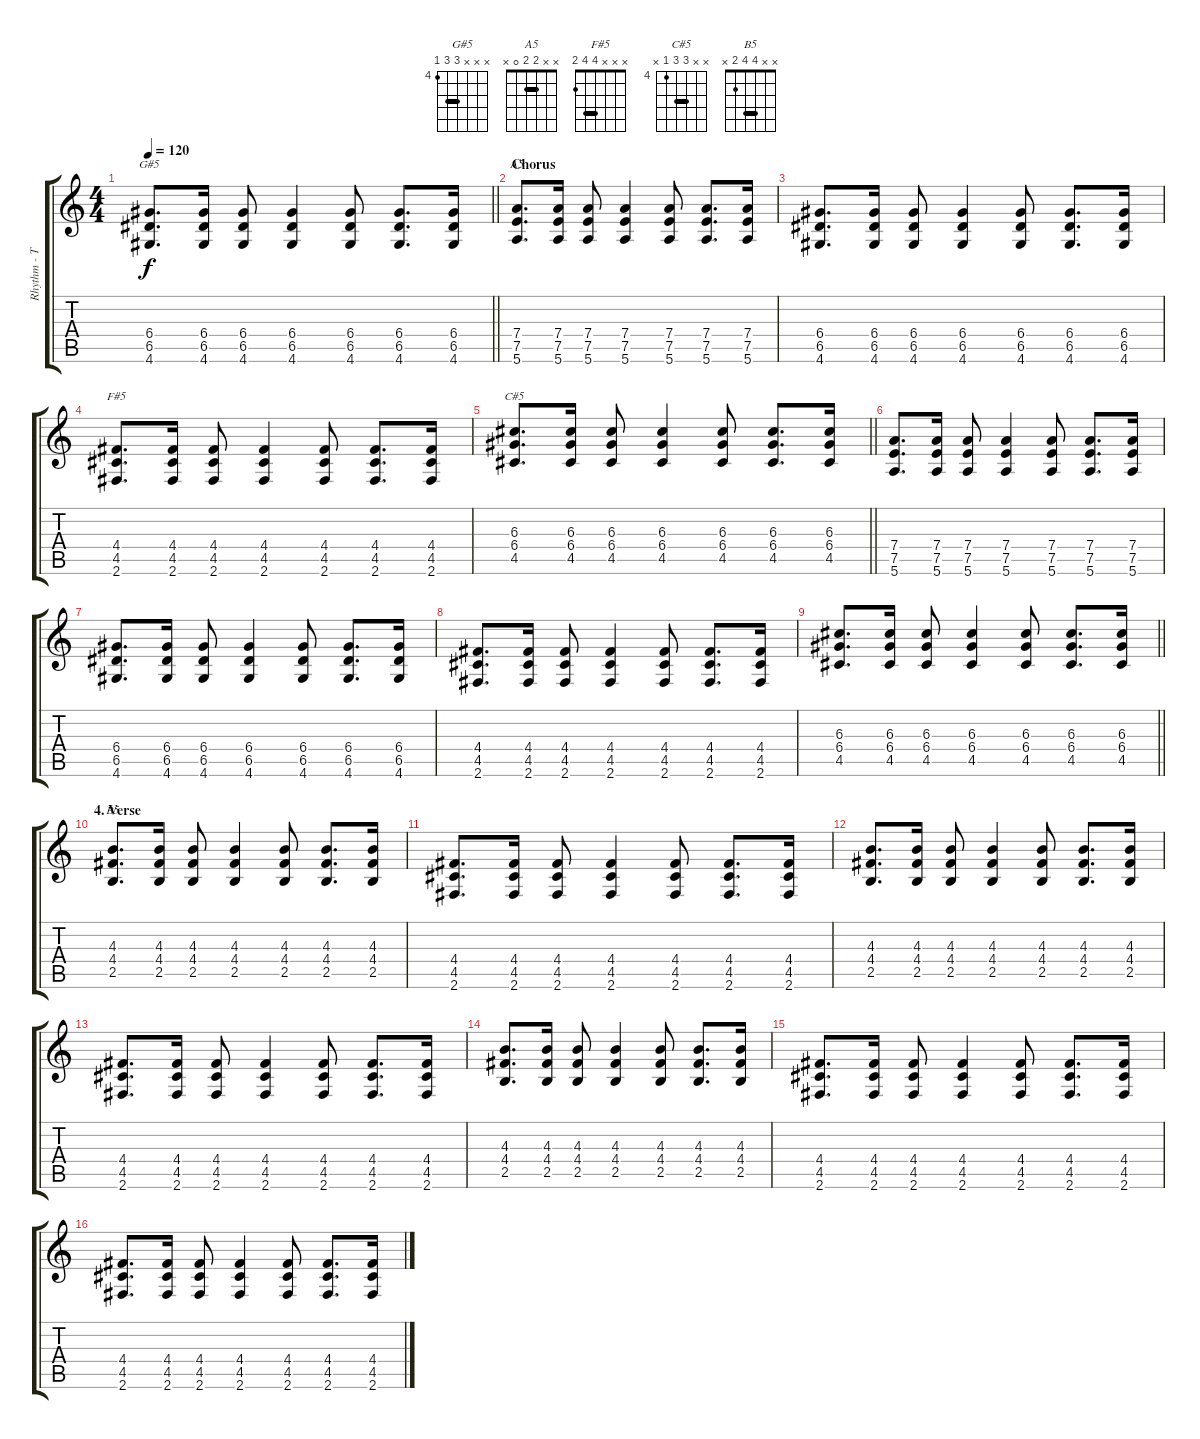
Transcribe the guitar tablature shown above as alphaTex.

\track ("Rhythm - Thomas Herrmann" "Rhythm - T") {instrument electricguitarclean}
\staff {score tabs}
\tuning (E4 B3 G3 D3 A2 E2) {hide}
\chord ("G#5" x x x 6 6 4) {firstfret 4 barre 6}
\chord ("A5" x x 2 2 0 x) {barre 2}
\chord ("F#5" x x x 4 4 2) {barre 4}
\chord ("C#5" x x 6 6 4 x) {firstfret 4 barre 6}
\chord ("B5" x x 4 4 2 x) {barre 4}
\ts (4 4)
\tempo 120
\clef g2
\barLineRight lightlight
\ks c
(6.4 6.5 4.6).8{d ch "G#5" dy f} (6.4 6.5 4.6).16 (6.4 6.5 4.6).8 (6.4 6.5 4.6).4 (6.4 6.5 4.6).8 (6.4 6.5 4.6).8{d} (6.4 6.5 4.6).16 |
\section ("" "Chorus")
(7.4 7.5 5.6).8{d ch "A5"} (7.4 7.5 5.6).16 (7.4 7.5 5.6).8 (7.4 7.5 5.6).4 (7.4 7.5 5.6).8 (7.4 7.5 5.6).8{d} (7.4 7.5 5.6).16 |
(6.4 6.5 4.6).8{d} (6.4 6.5 4.6).16 (6.4 6.5 4.6).8 (6.4 6.5 4.6).4 (6.4 6.5 4.6).8 (6.4 6.5 4.6).8{d} (6.4 6.5 4.6).16 |
(4.4 4.5 2.6).8{d ch "F#5"} (4.4 4.5 2.6).16 (4.4 4.5 2.6).8 (4.4 4.5 2.6).4 (4.4 4.5 2.6).8 (4.4 4.5 2.6).8{d} (4.4 4.5 2.6).16 |
\barLineRight lightlight
(6.3 6.4 4.5).8{d ch "C#5"} (6.3 6.4 4.5).16 (6.3 6.4 4.5).8 (6.3 6.4 4.5).4 (6.3 6.4 4.5).8 (6.3 6.4 4.5).8{d} (6.3 6.4 4.5).16 |
(7.4 7.5 5.6).8{d} (7.4 7.5 5.6).16 (7.4 7.5 5.6).8 (7.4 7.5 5.6).4 (7.4 7.5 5.6).8 (7.4 7.5 5.6).8{d} (7.4 7.5 5.6).16 |
(6.4 6.5 4.6).8{d} (6.4 6.5 4.6).16 (6.4 6.5 4.6).8 (6.4 6.5 4.6).4 (6.4 6.5 4.6).8 (6.4 6.5 4.6).8{d} (6.4 6.5 4.6).16 |
(4.4 4.5 2.6).8{d} (4.4 4.5 2.6).16 (4.4 4.5 2.6).8 (4.4 4.5 2.6).4 (4.4 4.5 2.6).8 (4.4 4.5 2.6).8{d} (4.4 4.5 2.6).16 |
\barLineRight lightlight
(6.3 6.4 4.5).8{d} (6.3 6.4 4.5).16 (6.3 6.4 4.5).8 (6.3 6.4 4.5).4 (6.3 6.4 4.5).8 (6.3 6.4 4.5).8{d} (6.3 6.4 4.5).16 |
\section ("" "4. Verse")
(4.3 4.4 2.5).8{d ch "B5"} (4.3 4.4 2.5).16 (4.3 4.4 2.5).8 (4.3 4.4 2.5).4 (4.3 4.4 2.5).8 (4.3 4.4 2.5).8{d} (4.3 4.4 2.5).16 |
(4.4 4.5 2.6).8{d} (4.4 4.5 2.6).16 (4.4 4.5 2.6).8 (4.4 4.5 2.6).4 (4.4 4.5 2.6).8 (4.4 4.5 2.6).8{d} (4.4 4.5 2.6).16 |
(4.3 4.4 2.5).8{d} (4.3 4.4 2.5).16 (4.3 4.4 2.5).8 (4.3 4.4 2.5).4 (4.3 4.4 2.5).8 (4.3 4.4 2.5).8{d} (4.3 4.4 2.5).16 |
(4.4 4.5 2.6).8{d} (4.4 4.5 2.6).16 (4.4 4.5 2.6).8 (4.4 4.5 2.6).4 (4.4 4.5 2.6).8 (4.4 4.5 2.6).8{d} (4.4 4.5 2.6).16 |
(4.3 4.4 2.5).8{d} (4.3 4.4 2.5).16 (4.3 4.4 2.5).8 (4.3 4.4 2.5).4 (4.3 4.4 2.5).8 (4.3 4.4 2.5).8{d} (4.3 4.4 2.5).16 |
(4.4 4.5 2.6).8{d} (4.4 4.5 2.6).16 (4.4 4.5 2.6).8 (4.4 4.5 2.6).4 (4.4 4.5 2.6).8 (4.4 4.5 2.6).8{d} (4.4 4.5 2.6).16 |
(4.4 4.5 2.6).8{d} (4.4 4.5 2.6).16 (4.4 4.5 2.6).8 (4.4 4.5 2.6).4 (4.4 4.5 2.6).8 (4.4 4.5 2.6).8{d} (4.4 4.5 2.6).16
